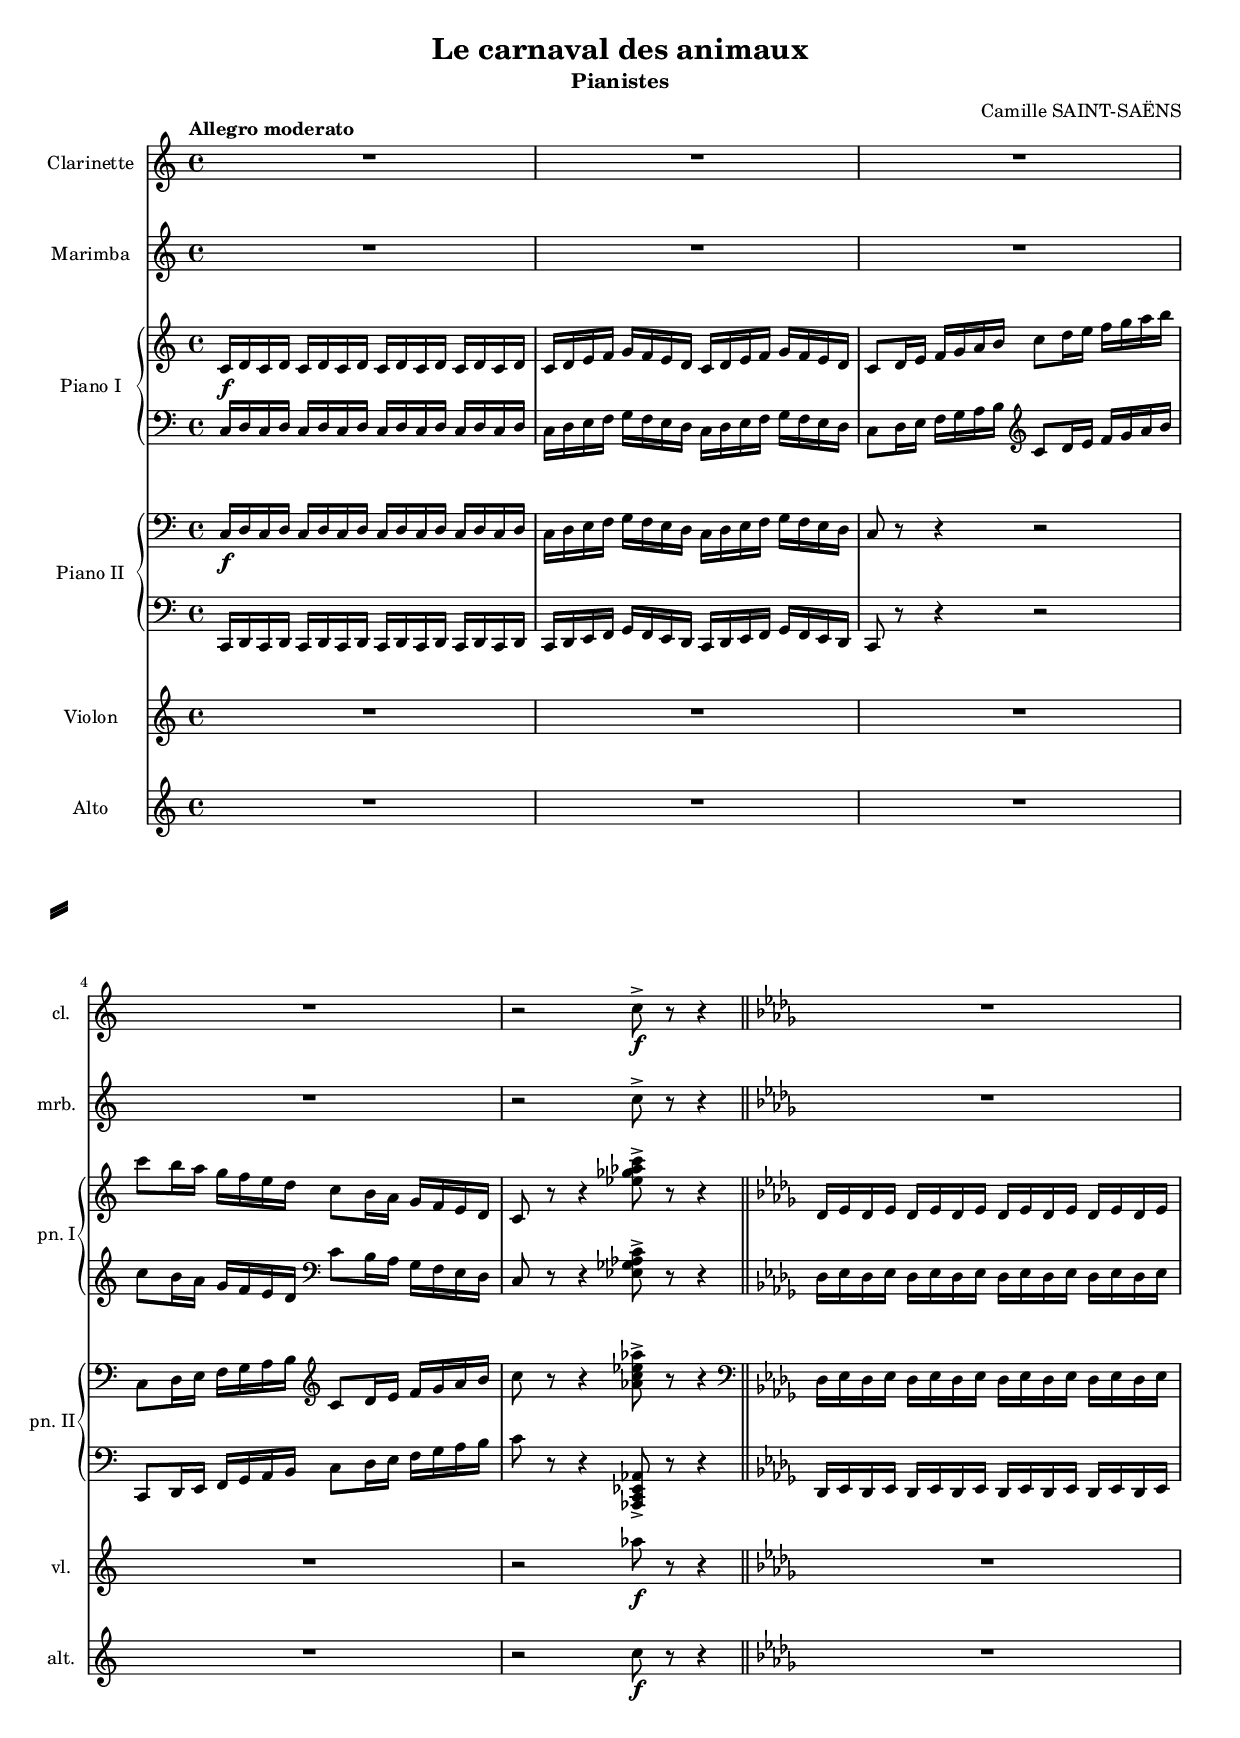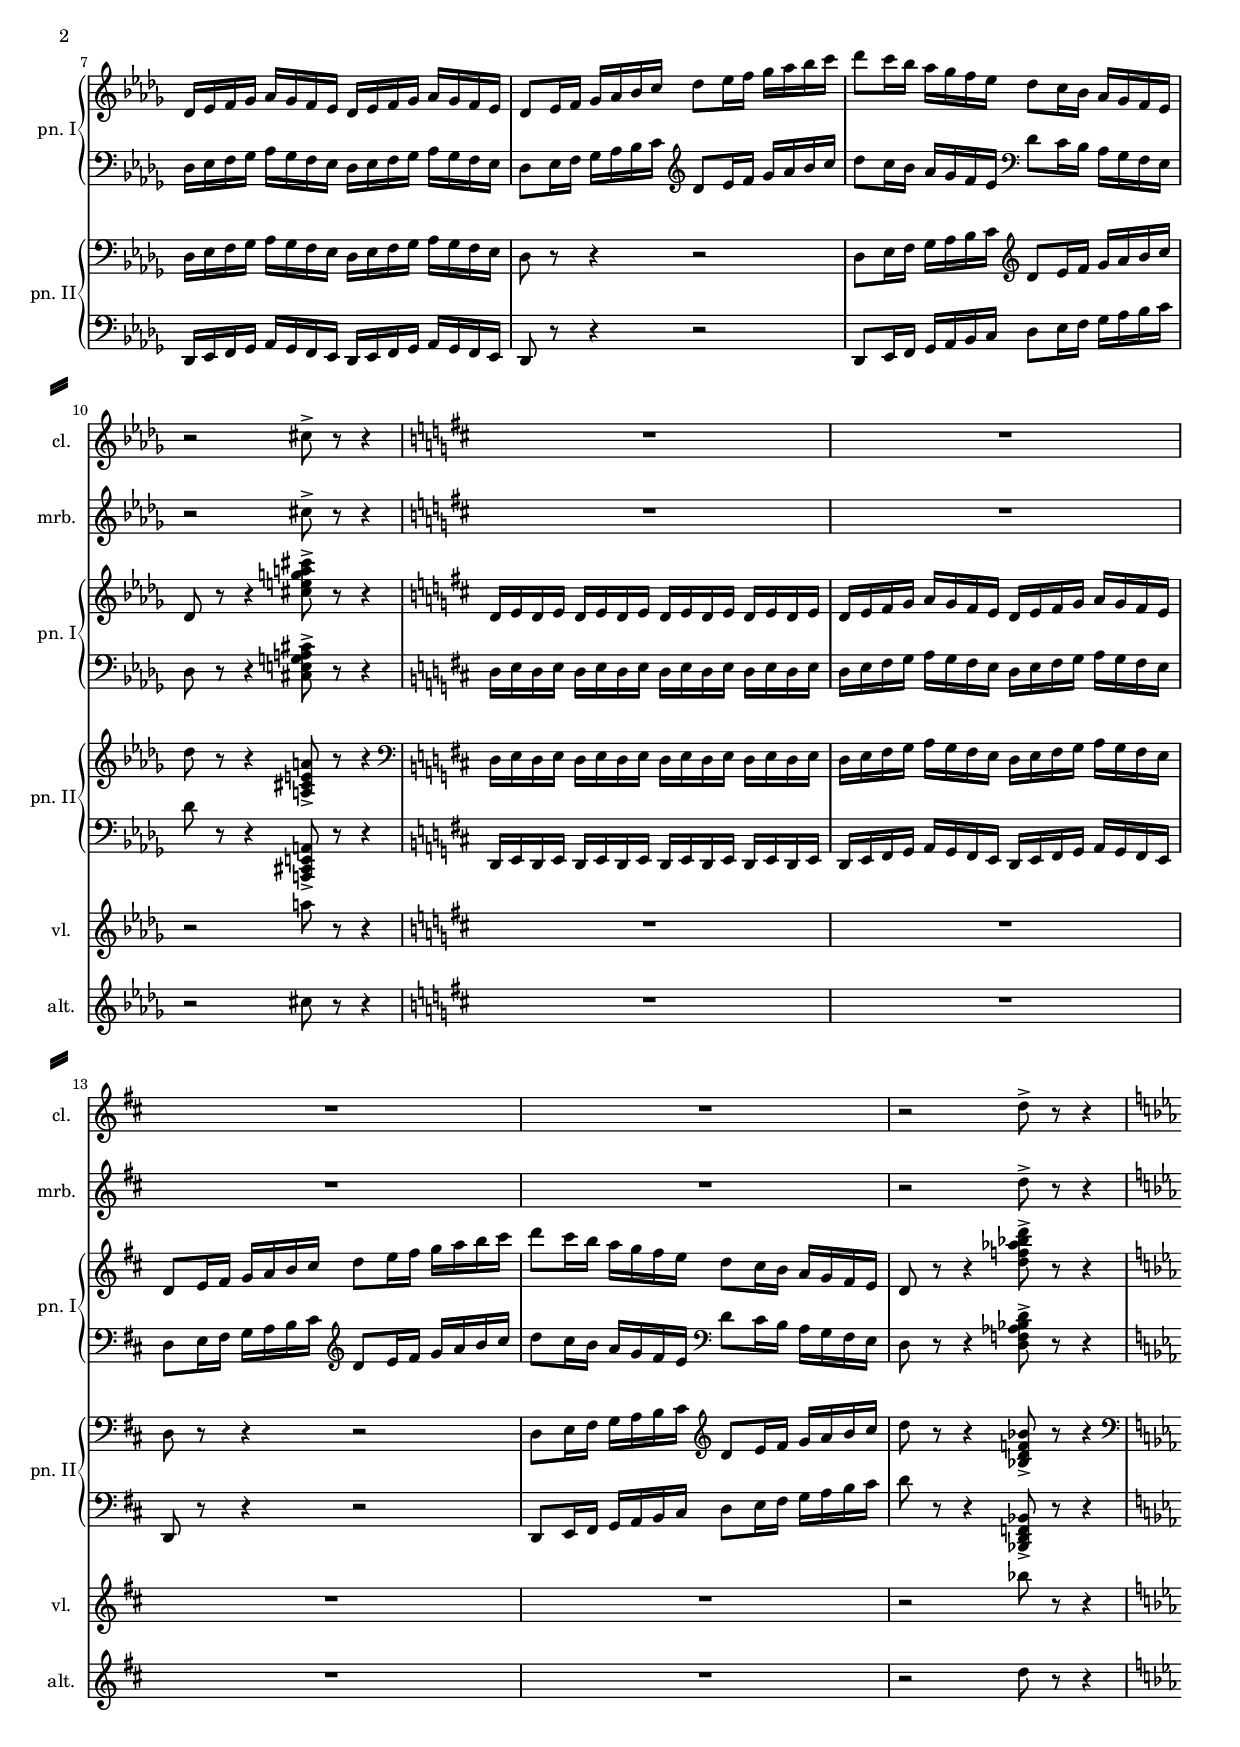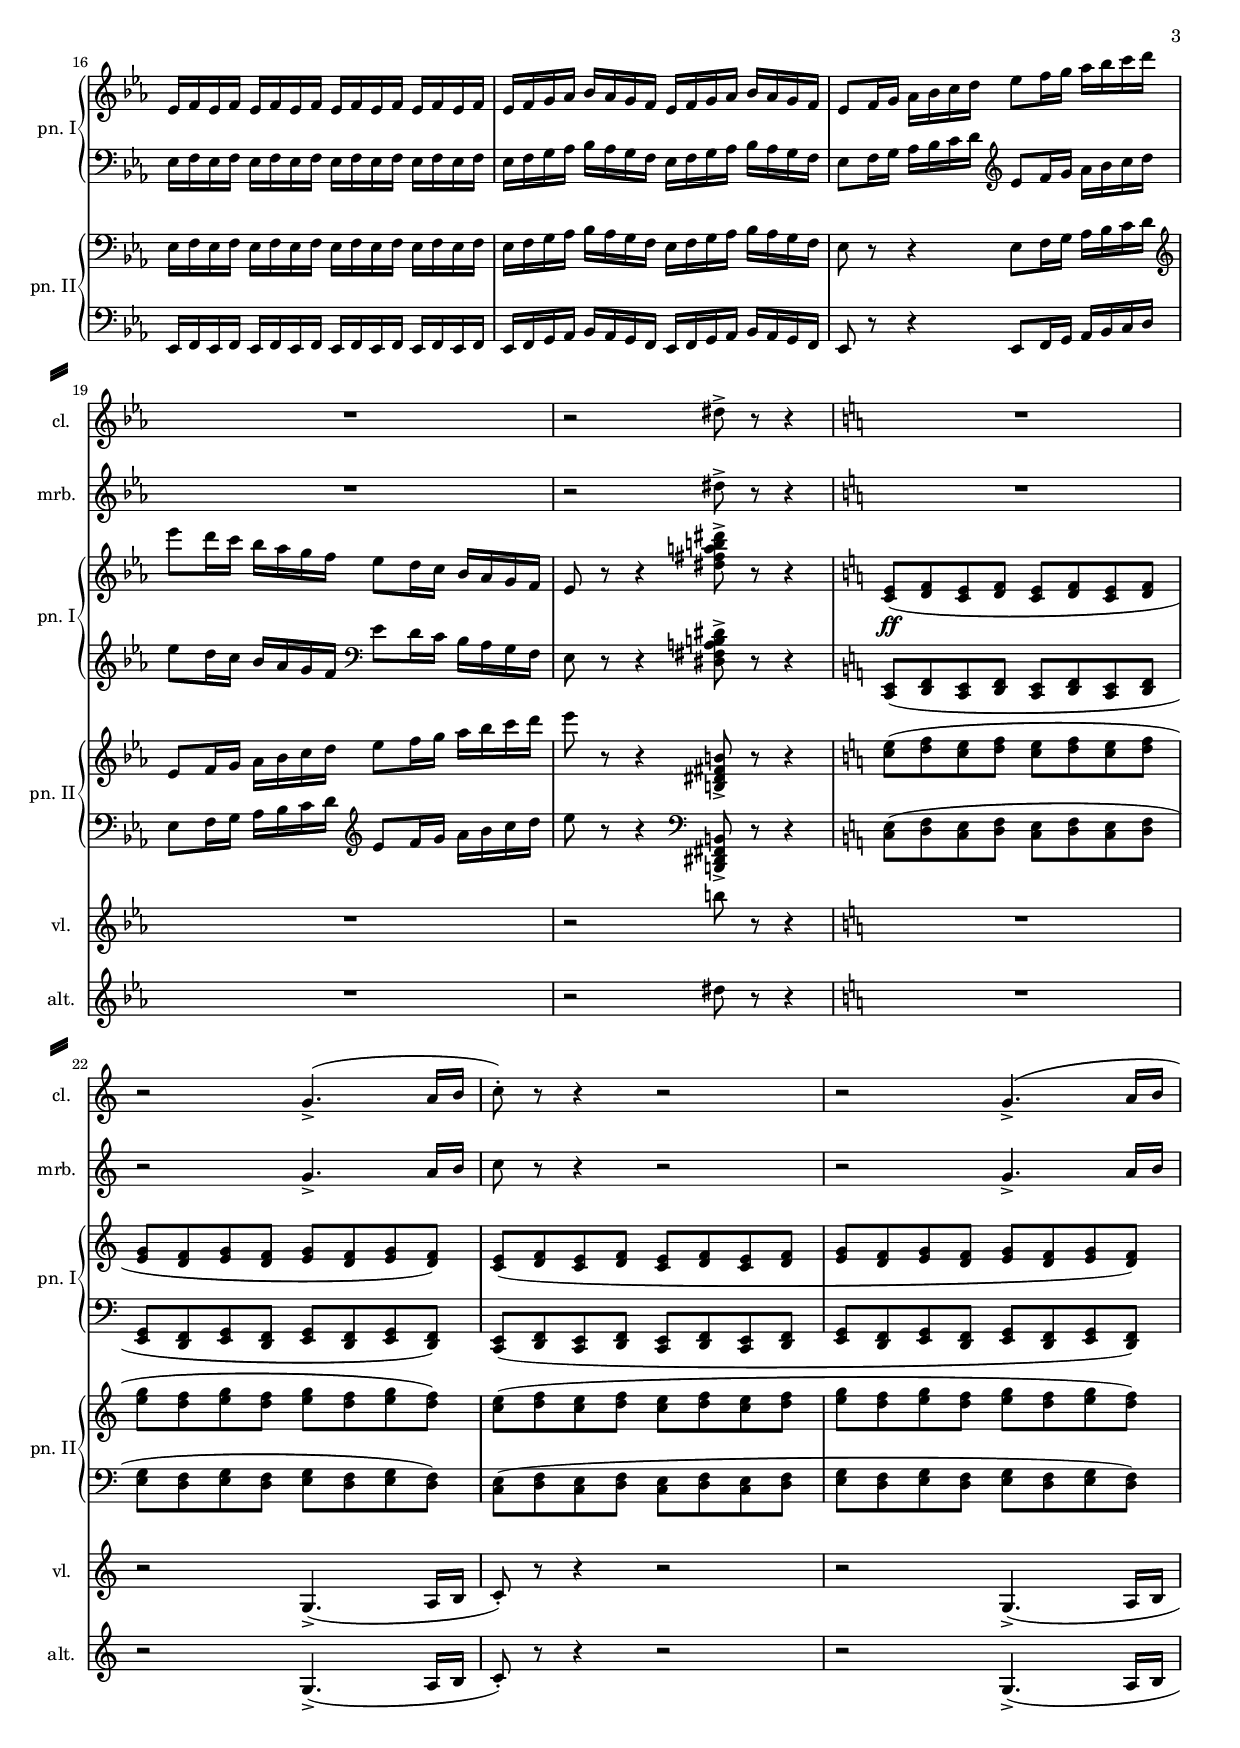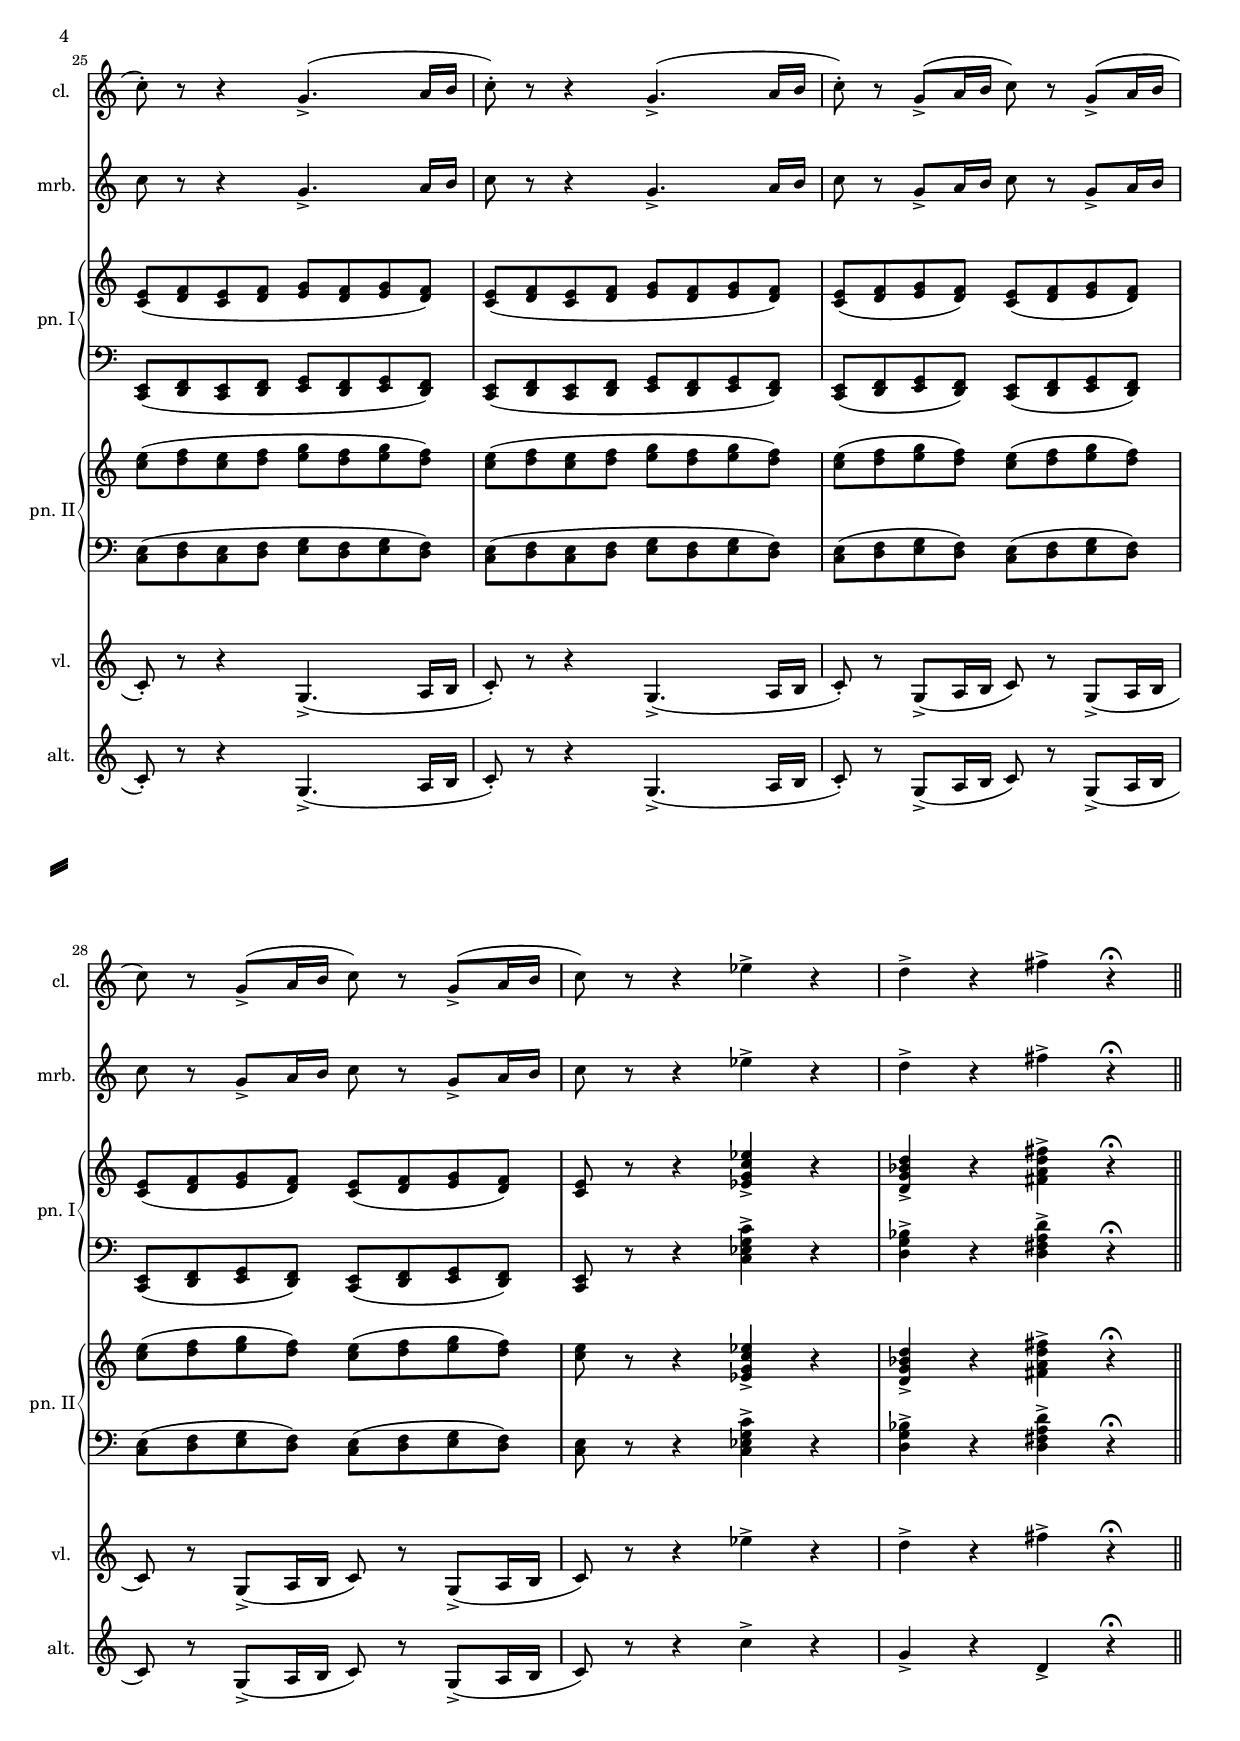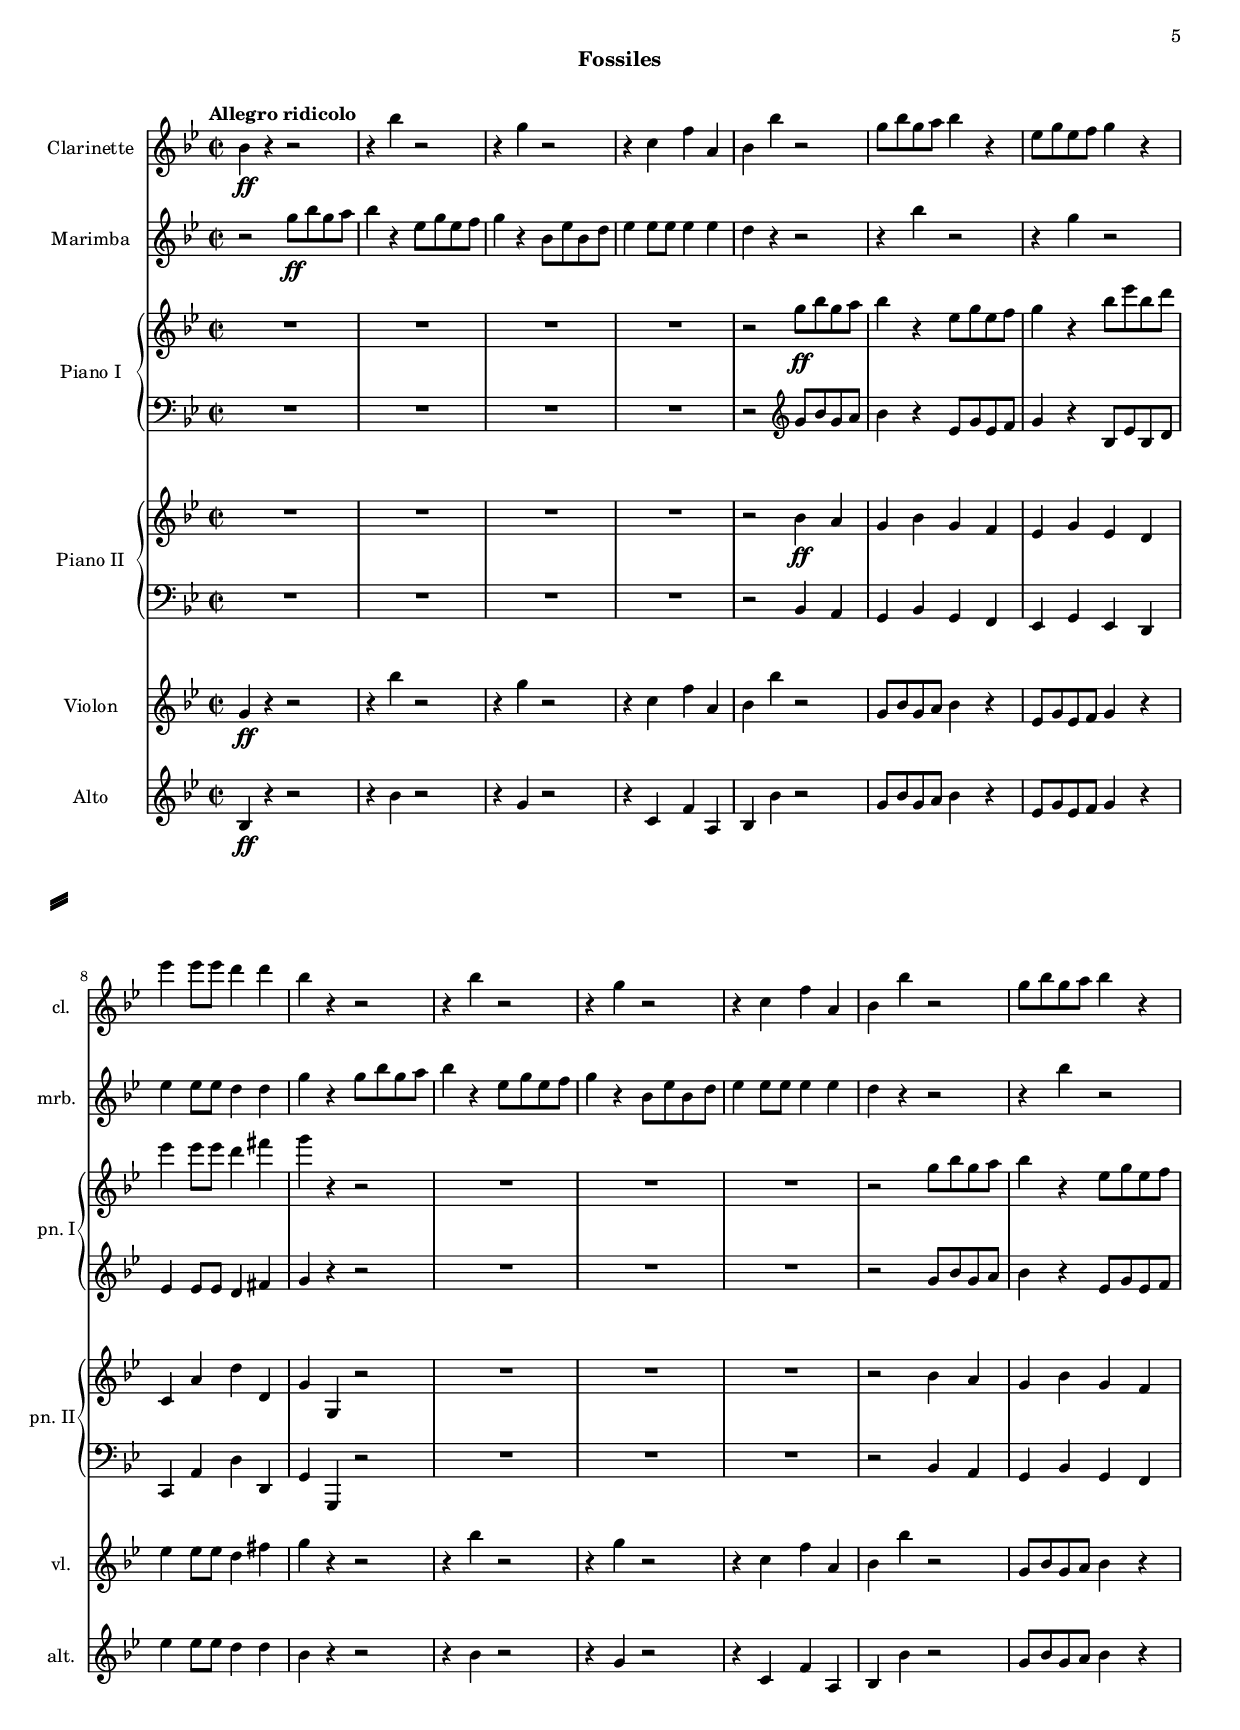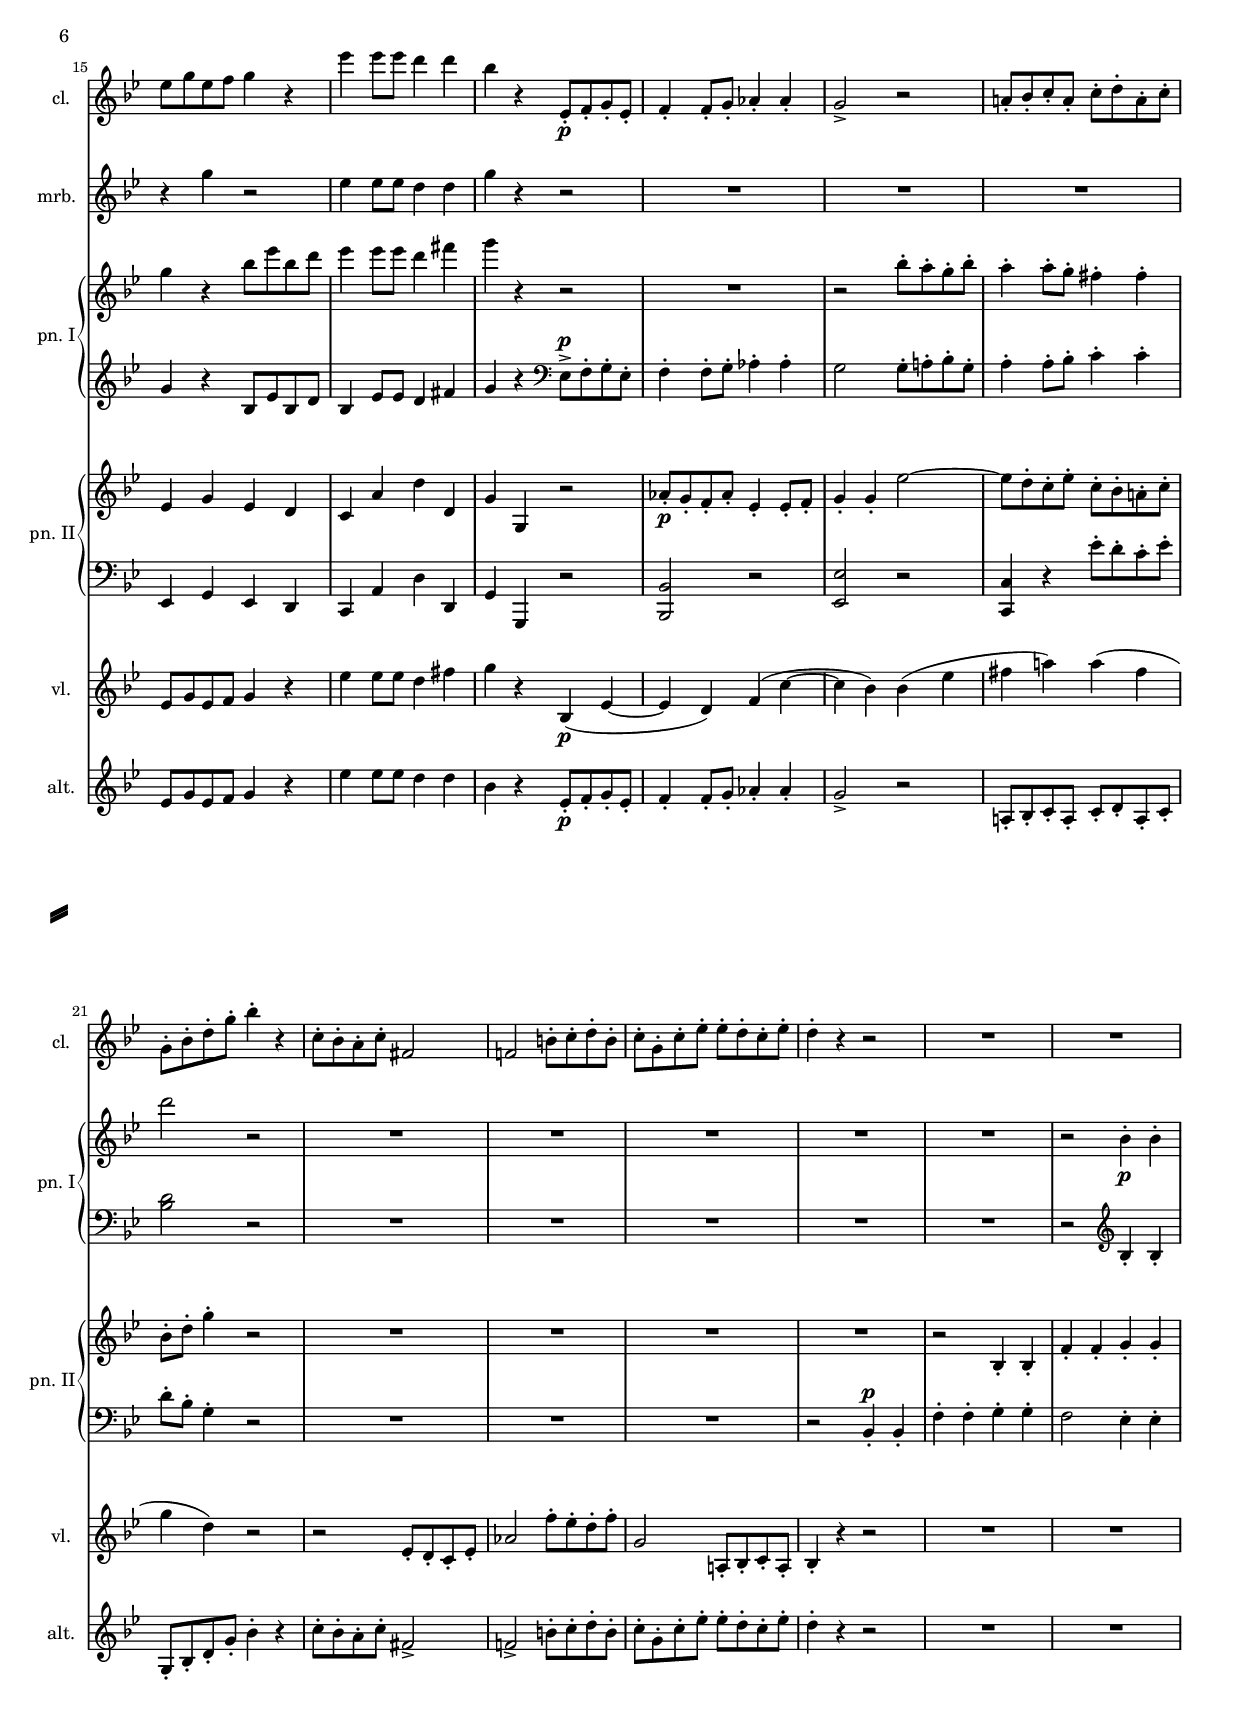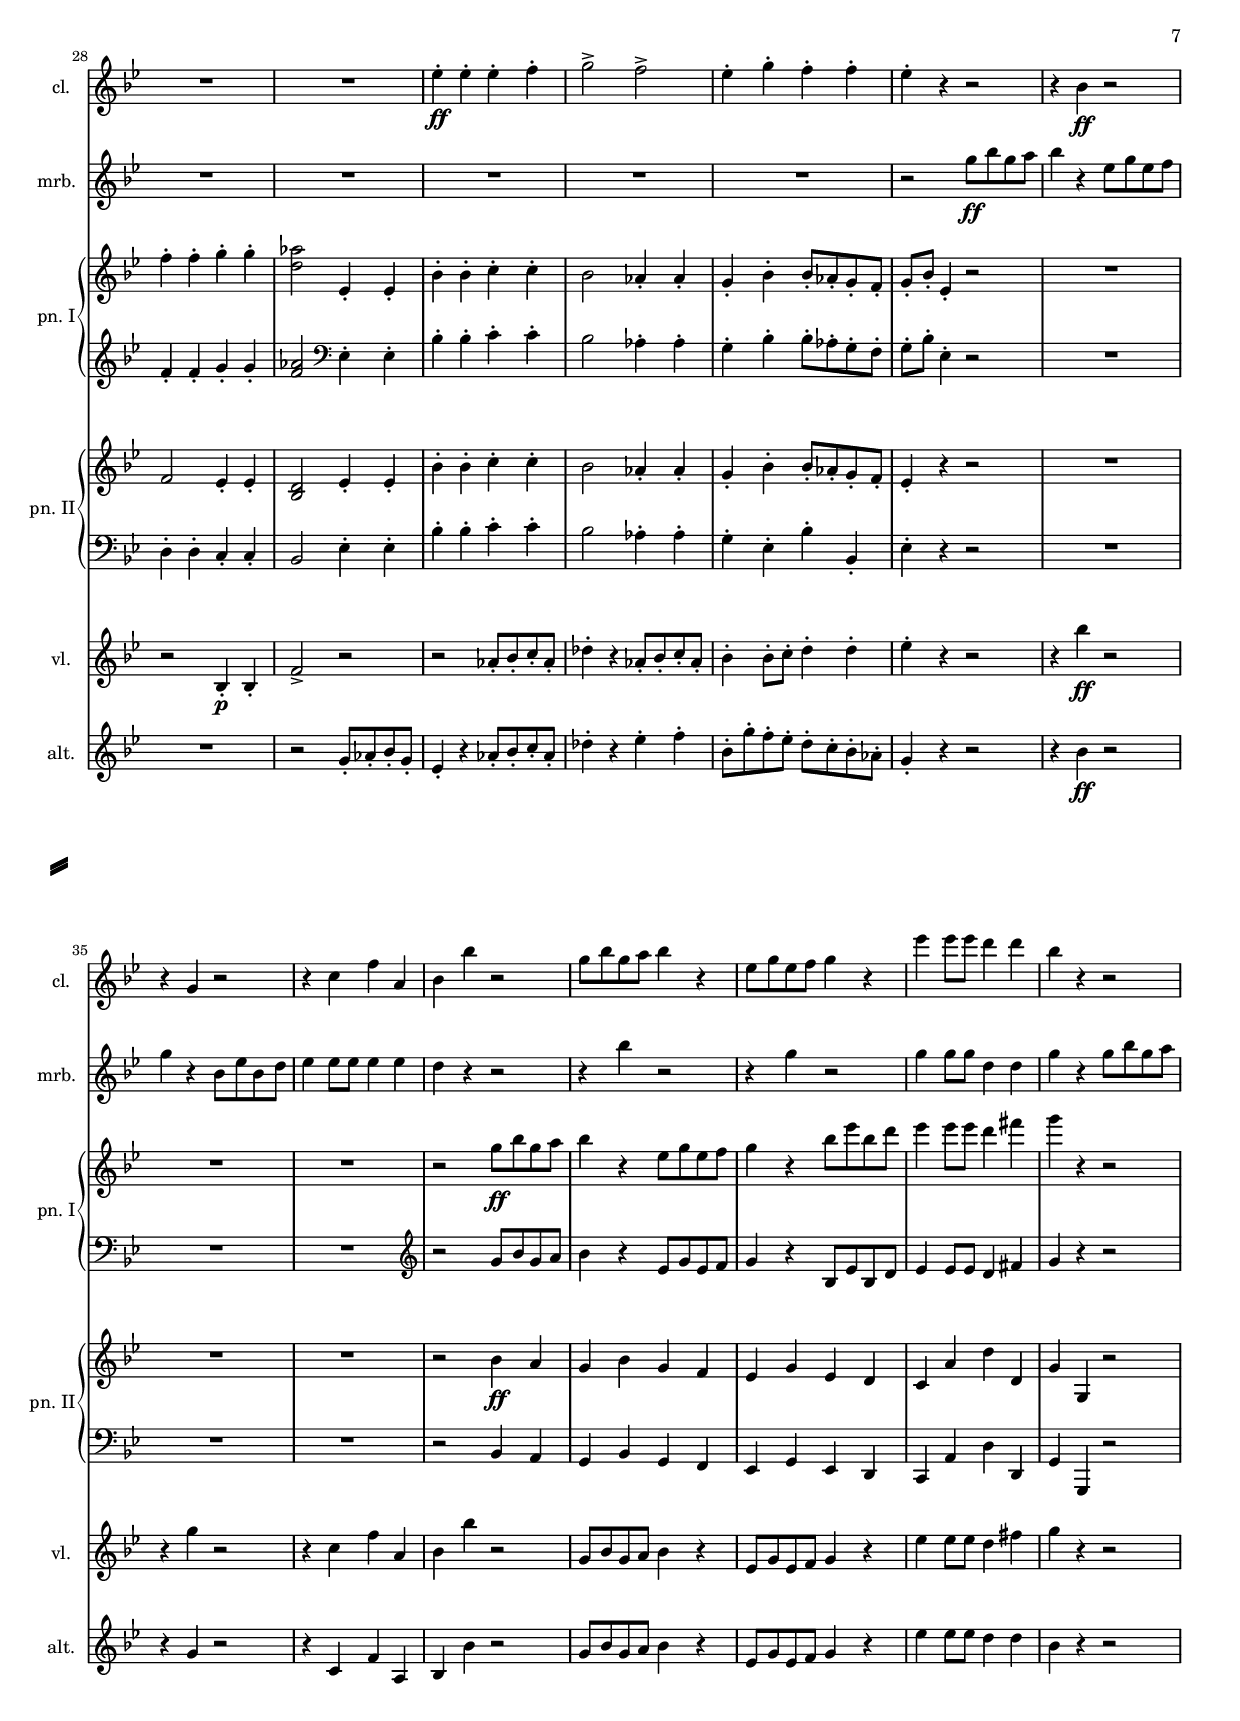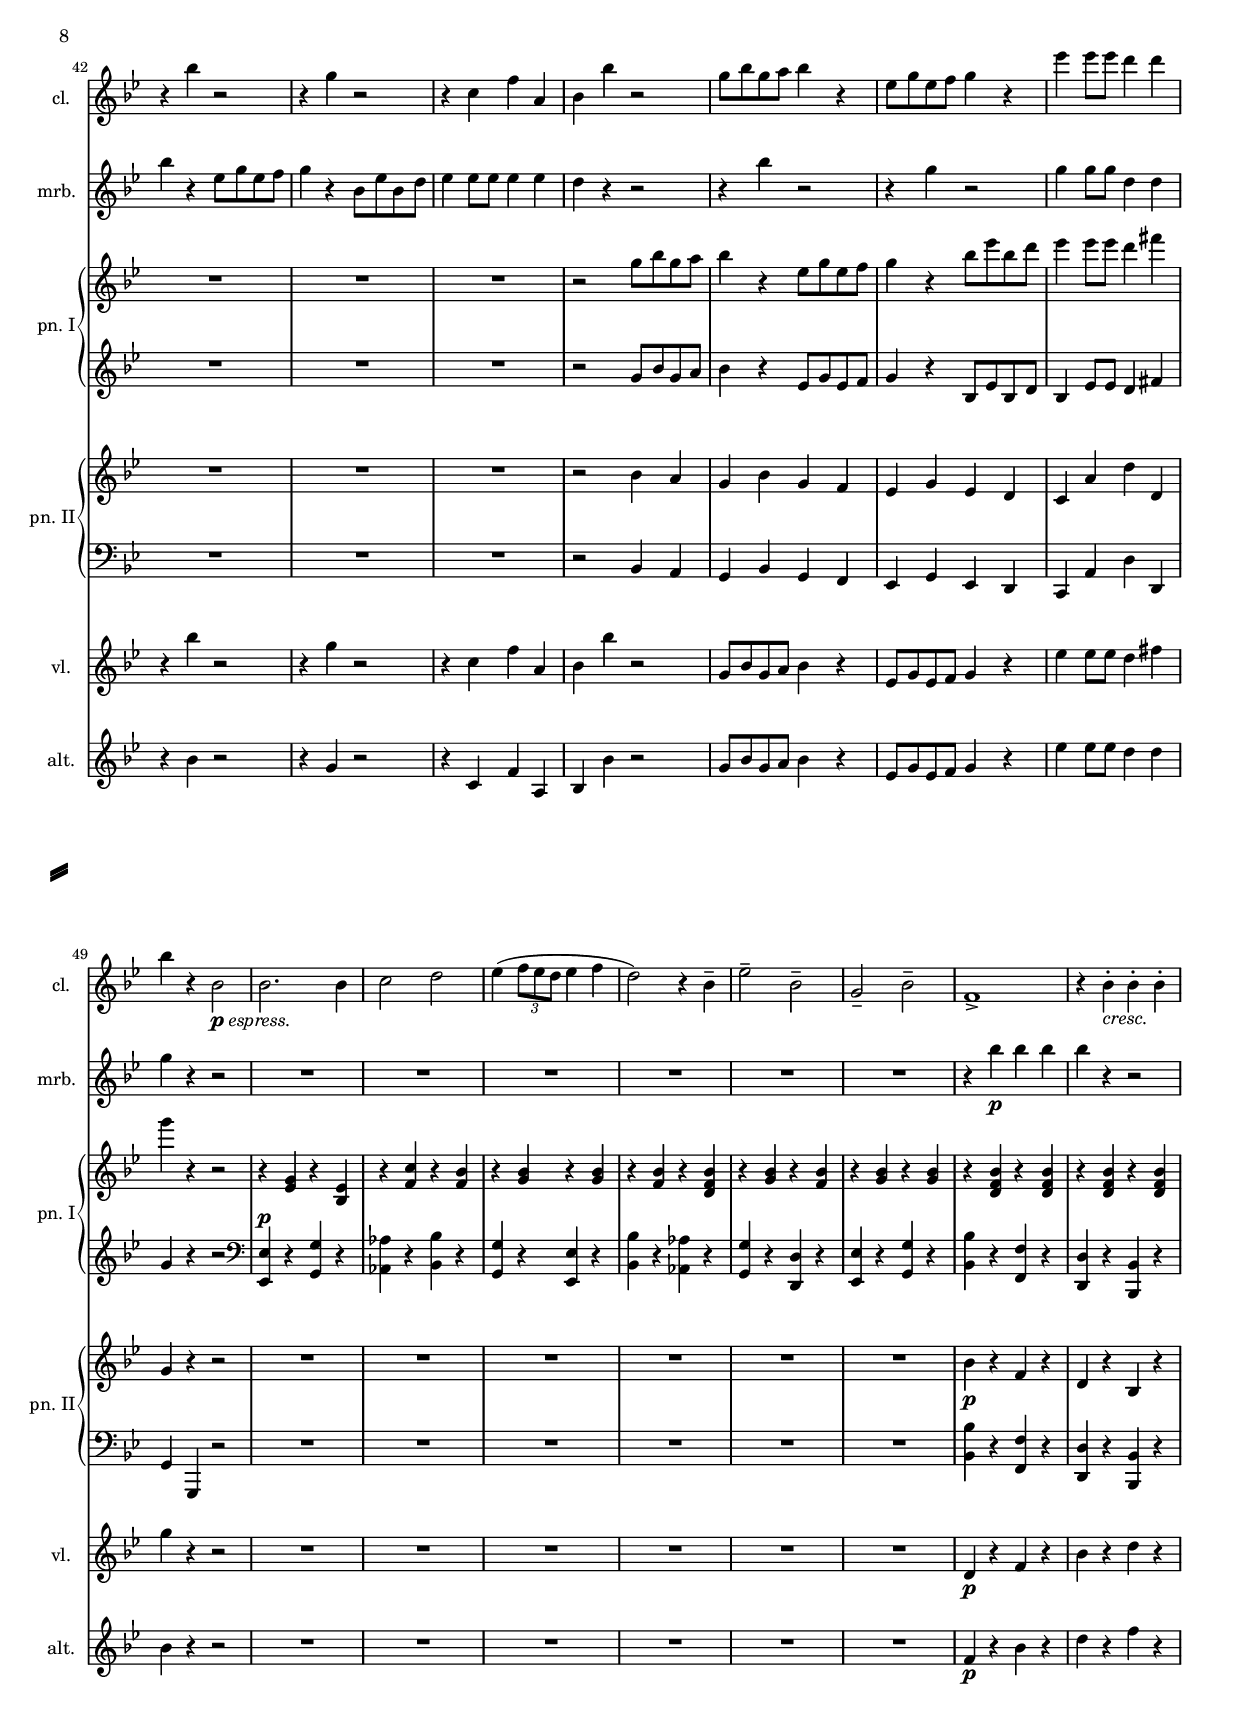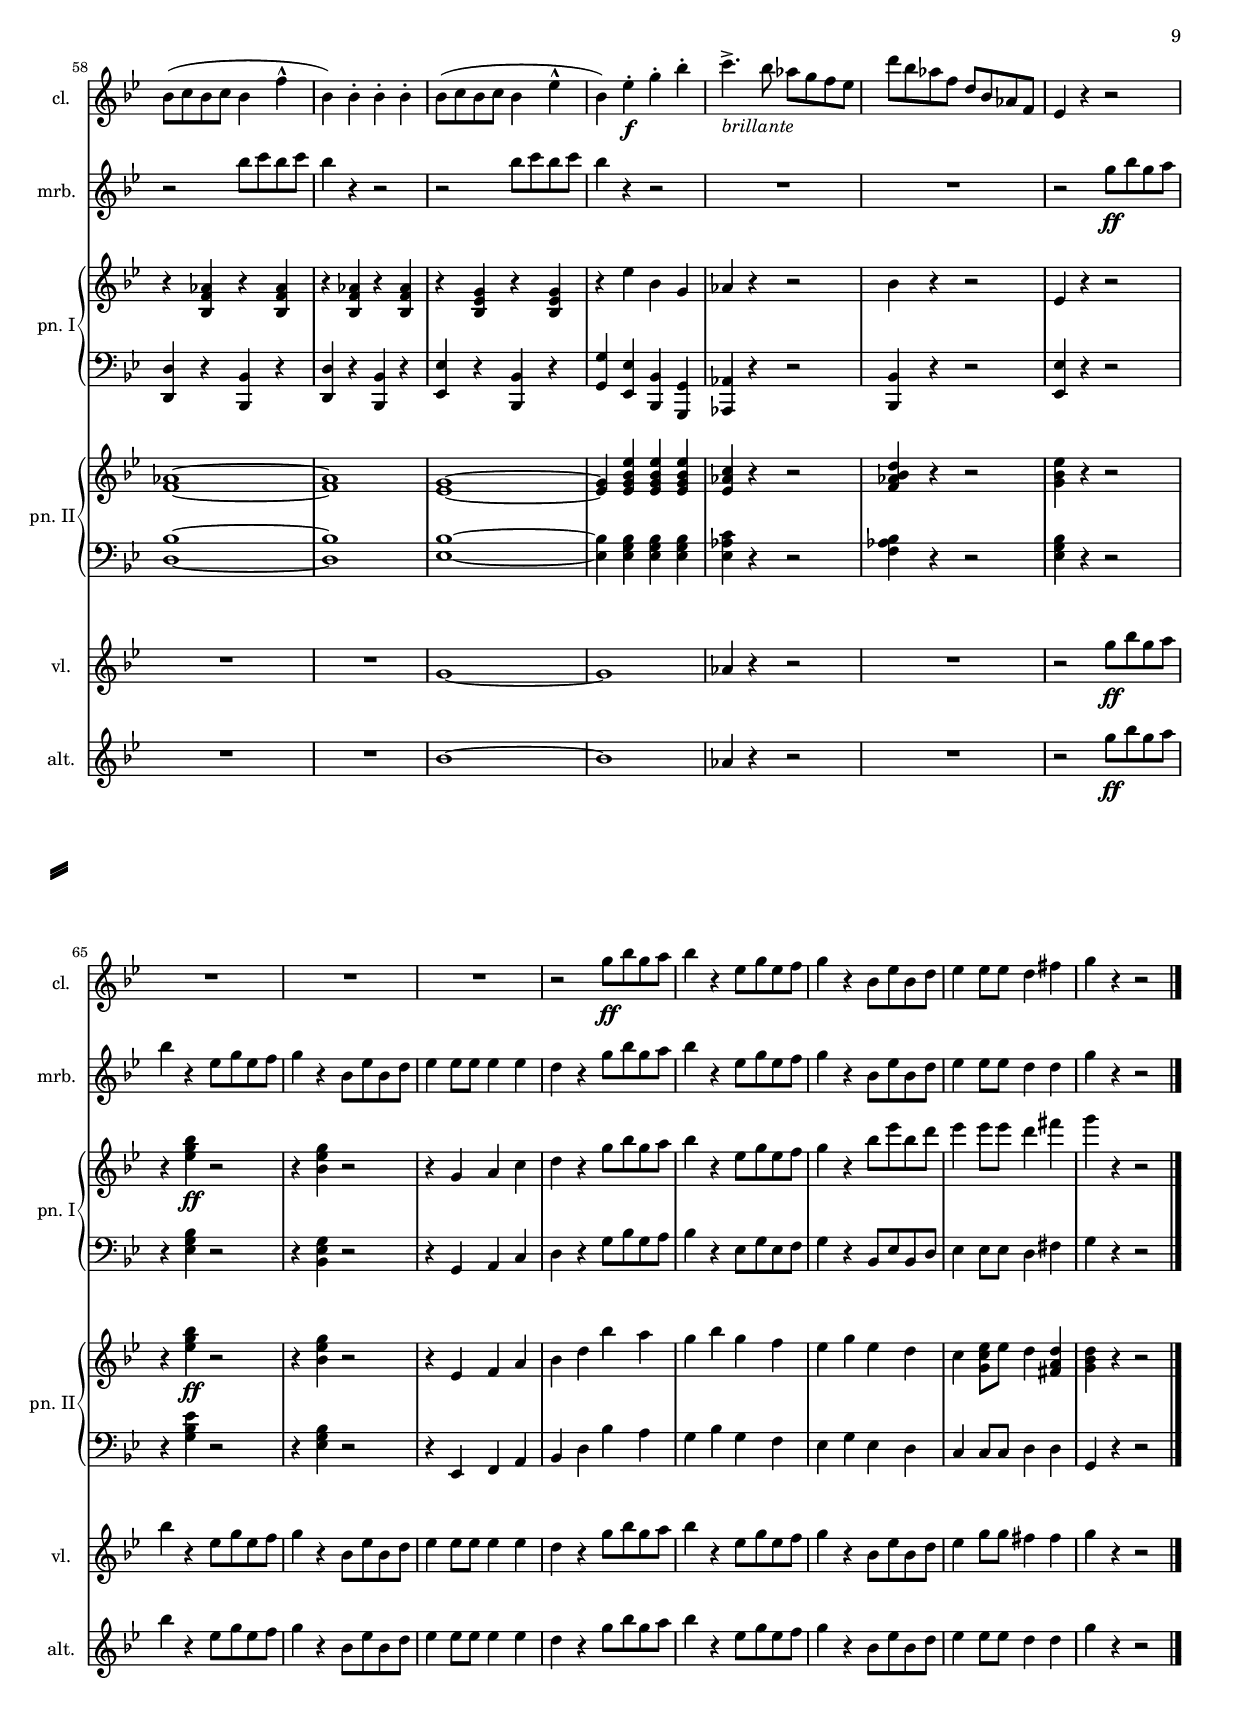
\version "2.13.8"

#(set-global-staff-size 16)
\paper {
#(set-paper-size "a4")	
ragged-last-bottom =##f
indent = 1.5\cm
short-indent = 0.5\cm
system-separator-markup = \slashSeparator
oddFooterMarkup = \markup {\fill-line {  } }
}
\layout{

  \context { 
  \RemoveEmptyStaffContext
  }
}
staffClarinettePia =  \relative g' {
	\include "part_settings.ly"
         \set Staff.instrumentName = "Clarinette"
          \set Staff.shortInstrumentName = "cl."
         \set Staff.midiInstrument = "clarinet"	
    \clef "treble" \key c \major \time 4/4 
        \tempo "Allegro moderato"  % 1
    R1*4
    r2 c8->\f r8 r4
    \key des \major
    R1*4
    r2 cis8-> r8 r4
    \key d \major
    R1*4
    r2 d8-> r8 r4
    \key es \major
    R1*4
    r2 dis8-> r8 r4
    \key c \major
    R1
    r2 g,4.->( a16 b
    c8-.) r r4 r2
    r2 g4.->( a16 b
    c8-.) r8 r4 g4.->( a16 b
    c8-.) r8 r4 g4.->( a16 b
    c8-.) r g->( a16 b c8) r g->( a16 b 
    c8) r g->( a16 b c8) r g->( a16 b   
    c8) r r4 es4-> r4
    d-> r fis-> r\fermata     
         \bar "||"
    }

staffClarinetteFos =  \relative g' {
	\include "part_settings.ly"
         \set Staff.instrumentName = "Clarinette"
          \set Staff.shortInstrumentName = "cl."
         \set Staff.midiInstrument = "clarinet"	
    \clef "treble" \key g \minor \time 2/2 
        \tempo "Allegro ridicolo"  % 1
        bes\ff r r2
    r4 bes'4 r2
    r4 g4 r2
    r4 c, f a, 
    bes bes' r2
    g8 bes g a bes4 r
    es,8 g es f g4 r
    es'4 es8 es d4 d
    bes4 r r2
    r4 bes4 r2
    r4 g4 r2
    r4 c, f a, 
    bes bes' r2
    g8 bes g a bes4 r
    es,8 g es f g4 r
    es'4 es8 es d4 d
    bes4 r es,,8-.\p f-. g-. es-.
    f4-. f8-. g-. aes4-. aes-.
    g2-> r2
    a!8-. bes-. c-. a-. c-. d-. a-. c-.
    g8-. bes-. d-. g-. bes4-. r
    c,8-. bes-. a-. c-. fis,2
    f!2 b8-. c-. d-. b-.
    c8-. g-. c-. es-. es-. d-. c-. es-. 
    d4-. r r2
    
    R1*4
    es4-.\ff es-. es-. f-.
    g2-> f2->
    es4-. g-. f-. f-.
    es-. r r2
    r4 bes4\ff r2
    r4 g4 r2
    r4 c f a, 
    bes bes' r2
    g8 bes g a bes4 r
    es,8 g es f g4 r
    es'4 es8 es d4 d
    bes4 r r2
    r4 bes4 r2
    r4 g4 r2
    r4 c, f a, 
    bes bes' r2
    g8 bes g a bes4 r
    es,8 g es f g4 r
    es'4 es8 es d4 d
    bes4  r  bes,2_\markup{\dynamic p {\italic espress.}}
    bes2. bes4
    c2 d
    es4( \times 2/3 {f8 es d} es4 f
    d2) r4 bes--
    es2-- bes--
    g-- bes--
    f1->
    r4 bes-._\markup{\italic cresc.} bes-. bes-.
    bes8( c bes c bes4 f'-^
    bes,) bes-. bes-. bes-.
    bes8( c bes c bes4 es-^
    bes) es-.\f g-. bes-.
    c4.->_\markup{\italic brillante} bes8 aes g f es
    d' bes aes f d bes aes f
    es4 r r2
    R1*3
    r2 g'8\ff bes g a
    bes4 r es,8 g es f
    g4 r bes,8 es bes d
    es4 es8 es d4 fis
    g r r2
    
    
    
       \bar "|."
    }

staffXylophonePia =  \relative g' {
	\include "part_settings.ly"
         \set Staff.instrumentName = "Marimba"
          \set Staff.shortInstrumentName = "mrb."
         \set Staff.midiInstrument = "xylophone"	
    \clef "treble" \key c \major \time 4/4 
        \tempo "Allegro moderato"  % 1
        R1*4
    r2 c8-> r8 r4
    \key des \major
    R1*4
    r2 cis8-> r8 r4
    \key d \major
    R1*4
    r2 d8-> r8 r4
    \key es \major
    R1*4
    r2 dis8-> r8 r4
    \key c \major
    R1
    r2 g,4.-> a16 b
    c8 r r4 r2
    r2 g4.-> a16 b
    c8 r8 r4 g4.-> a16 b
    c8 r8 r4 g4.-> a16 b
    c8 r g-> a16 b c8 r g-> a16 b 
    c8 r g-> a16 b c8 r g-> a16 b   
    c8 r r4 es4-> r4
    d-> r fis-> r\fermata
    
         \bar "||"
    }

staffXylophoneFos =  \relative g' {
	\include "part_settings.ly"
         \set Staff.instrumentName = "Marimba"
          \set Staff.shortInstrumentName = "mrb."
         \set Staff.midiInstrument = "xylophone"	
    \clef "treble" \key g \minor \time 2/2 
        \tempo "Allegro ridicolo"  % 1
    r2 g'8\ff bes g a
    bes4 r es,8 g es f
    g4 r bes,8 es bes d
    es4 es8 es es4 es
    d4 r r2
    r4 bes' r2
    r4 g r2
    es4 es8 es d4 d
    g r g8 bes g a
    bes4 r es,8 g es f
    g4 r bes,8 es bes d
    es4 es8 es es4 es
    d4 r r2
    r4 bes' r2
    r4 g r2
    es4 es8 es d4 d
    g4 r r2
    R1*15
    r2 g8\ff bes g a
    bes4 r es,8 g es f
    g4 r bes,8 es bes d
    es4 es8 es es4 es
    d4 r r2
    r4 bes' r2
    r4 g r2
    g4 g8 g d4 d
    g r g8 bes g a
    bes4 r es,8 g es f
    g4 r bes,8 es bes d
    es4 es8 es es4 es
    d4 r r2
    r4 bes' r2
    r4 g r2
    g4 g8 g d4 d
    g4 r r2
    R1*6
    r4 bes\p bes bes
    bes r r2
    r2 bes8 c bes c
    bes4 r r2
    r2 bes8 c bes c
    bes4 r r2
    R1*2
    r2 g8\ff bes g a
    bes4 r es,8 g es f
    g4 r bes,8 es bes d
    es4 es8 es es4 es
    d4 r g8 bes g a
    bes4 r es,8 g es f
    g4 r bes,8 es bes d
    es4 es8 es d4 d 
    g r r2
    
   
    
    
       \bar "|."
    }

\version "2.13.31"
staffPianoImdPia =  \relative c' {
	\include "part_settings.ly"
	\clef "treble" \key c \major \time 4/4 \tempo "Allegro moderato"
	c16\f d c d c d c d  c d c d c d c d
	c d e f g f e d c d e f g f e d 
	c8 d16 e f g a b c8 d16 e f g a b 
	c8 b16 a g f e d c8 b16 a g f e d 
	c8 r r4 <es' ges aes c>8-> r r4 \bar"||"
	\key des \major
	des,16 es des es des es des es des es des es des es des es
	des es f ges aes ges f es des es f ges aes ges f es
	des8 es16 f ges aes bes c des8 es16 f ges aes bes c
	des8 c16 bes aes ges f es des8 c16 bes aes ges f es 
	des8 r r4 <cis' e g a cis>8-> r r4
	\key d \major
	d,16 e d e d e d e d e d e d e d e
	d e fis g a g fis e d e fis g a g fis e 
	d8 e16 fis g a b cis d8 e16 fis g a b cis 
	d8 cis16 b a g fis e d8 cis16 b a g fis e 
	d8 r r4 <d' f aes bes d>8-> r r4
	\key es \major
	es,16 f es f es f es f  es f es f es f es f
	es f g aes bes aes g f es f g aes bes aes g f 
	es8 f16 g aes bes c d es8 f16 g aes bes c d 
	es8 d16 c bes aes g f es8 d16 c bes aes g f 
	es8 r r4 <dis' fis a b dis>8-> r r4
	\key c \major
	<c, e>8\ff( <d f> <c e>8 <d f> <c e>8 <d f> <c e>8 <d f>
	<e g>8 <d f> <e g>8 <d f> <e g>8 <d f> <e g>8 <d f>)
	<c e>8( <d f> <c e>8 <d f> <c e>8 <d f> <c e>8 <d f>
	<e g>8 <d f> <e g>8 <d f> <e g>8 <d f> <e g>8 <d f>)
	<c e>8( <d f> <c e>8 <d f> <e g>8 <d f> <e g>8 <d f>) 
	<c e>8( <d f> <c e>8 <d f> <e g>8 <d f> <e g>8 <d f>) 
	<c e>8( <d f> <e g>8 <d f>) <c e>8( <d f> <e g>8 <d f>) 
	<c e>8( <d f> <e g>8 <d f>) <c e>8( <d f> <e g>8 <d f>) 
	<c e> r r4 <es g c es>4-> r4
	<d g bes d>4-> r4 <fis a d fis>4-> r4\fermata
	\bar "||"
    }

    staffPianoImdFoss =  \relative c' {
	\include "part_settings.ly"
	\clef "treble" \key g \minor \time 2/2 \tempo "Allegro ridicolo"
	R1*4
	r2 g''8\ff bes g a
	bes4 r es,8 g es f
	g4 r bes8 es bes d
%	bes4 es8 es es4 es
%	d4 r g,8 bes g a
%	bes4 r es,8 g es f
%	g4 r bes8 es bes d  
	es4 es8 es d4 fis
	g4 r r2
	R1*3
	r2 g,8 bes g a
	bes4 r es,8 g es f
	g4 r bes8 es bes d
	es4 es8 es d4 fis
	g4 r r2
	R1
	r2 bes,8-. a-. g-. bes-.
	a4-. a8-. g-. fis4-. fis-.
	d'2 r2
	R1*5
	r2 bes,4-.\p bes-.
	f'4-. f-. g-. g-.
	<d aes'>2 es,4-. es-.
	bes'4-. bes-. c-. c-. 
	bes2 aes4-. aes-.
	g-. bes-. bes8-. aes-. g-. f-. 
	g-. bes-. es,4-. r2
	
	R1*3
	r2 g'8\ff bes g a
	bes4 r es,8 g es f
	g4 r bes8 es bes d
%	bes4 es8 es es4 es
%	d4 r g,8 bes g a
%	bes4 r es,8 g es f
%	g4 r bes8 es bes d  
	es4 es8 es d4 fis
	g4 r r2
	R1*3
	r2 g,8 bes g a
	bes4 r es,8 g es f
	g4 r bes8 es bes d
	es4 es8 es d4 fis
	g4 r r2
	
	r4 <es,, g> r <bes es>
	r <f' c'> r <f bes>
	r <g bes> r <g bes>
	r <f bes> r <d f bes>
	r <g bes> r <f bes>
	r <g bes> r <g bes>
	r <d f bes> r <d f bes>
	r <d f bes> r <d f bes>
	r <bes f' aes> r <bes f' aes> 
	r <bes f' aes> r <bes f' aes> 
	r <bes es g> r <bes es g>
	r es' bes g 
	aes r r2
	bes4 r r2
	es,4 r r2
	r4 <es' g bes>4\ff r2
	r4 <bes es g>4 r2
	r4 g a c
	d r g8 bes g a
	bes4 r es,8 g es f
	g4 r bes8 es bes d
	es4 es8 es d4 fis
	g4 r r2
	
	
	\bar "|."
    }

\version "2.13.31"
staffPianoImgPia =  \relative c {
	\include "part_settings.ly"
	\clef "bass" \key c \major \time 4/4 \tempo "Allegro moderato"
	c16 d c d c d c d  c d c d c d c d
	c d e f g f e d c d e f g f e d 
	c8 d16 e f g a b \clef "treble"c8 d16 e f g a b 
	c8 b16 a g f e d \clef "bass"c8 b16 a g f e d 
	c8 r r4 <es ges aes c>8-> r r4 \bar"||"
	\key des \major
	des16 es des es des es des es des es des es des es des es
	des es f ges aes ges f es des es f ges aes ges f es
	des8 es16 f ges aes bes c \clef "treble"\clef "treble"des8 es16 f ges aes bes c
	des8 c16 bes aes ges f es \clef "bass" des8 c16 bes aes ges f es 
	des8 r r4 <cis e g a cis>8-> r r4
	\key d \major
	d16 e d e d e d e d e d e d e d e
	d e fis g a g fis e d e fis g a g fis e 
	d8 e16 fis g a b cis \clef "treble" d8 e16 fis g a b cis 
	d8 cis16 b a g fis e \clef "bass" d8 cis16 b a g fis e 
	d8 r r4 <d f aes bes d>8-> r r4
	\key es \major
	\key es \major
	es16 f es f es f es f  es f es f es f es f
	es f g aes bes aes g f es f g aes bes aes g f 
	es8 f16 g aes bes c d  \clef "treble" es8 f16 g aes bes c d 
	es8 d16 c bes aes g f  \clef "bass" es8 d16 c bes aes g f 
	es8 r r4 <dis fis a b dis>8-> r r4
	\key c \major
	<c, e>8( <d f> <c e>8 <d f> <c e>8 <d f> <c e>8 <d f>
	<e g>8 <d f> <e g>8 <d f> <e g>8 <d f> <e g>8 <d f>)
	<c e>8( <d f> <c e>8 <d f> <c e>8 <d f> <c e>8 <d f>
	<e g>8 <d f> <e g>8 <d f> <e g>8 <d f> <e g>8 <d f>)
	<c e>8( <d f> <c e>8 <d f> <e g>8 <d f> <e g>8 <d f>) 
	<c e>8( <d f> <c e>8 <d f> <e g>8 <d f> <e g>8 <d f>) 
	<c e>8( <d f> <e g>8 <d f>) <c e>8( <d f> <e g>8 <d f>) 
	<c e>8( <d f> <e g>8 <d f>) <c e>8( <d f> <e g>8 <d f>) 
	<c e> r r4 <c' es g c>4-> r4
	<d g bes>4-> r4 <d fis a d>4-> r4\fermata
	
	\bar "||"
    }

        staffPianoImgFoss =  \relative c' {
	\include "part_settings.ly"
	\clef "bass" \key g \minor \time 2/2 \tempo "Allegro ridicolo"
	R1*4
	r2 \clef "treble" g'8 bes g a
	bes4 r es,8 g es f
	g4 r bes,8 es bes d
%	bes4 es8 es es4 es
%	d4 r  g8 bes g a
%	bes4 r es,8 g es f
%	g4 r bes,8 es bes d 
	es4 es8 es d4 fis
	g4 r r2
	R1*3
	r2 g8 bes g a
	bes4 r es,8 g es f
	g4 r bes,8 es bes d
	bes4 es8 es d4 fis
	g4 r \clef "bass" es,8^\p-> f-. g-. es-.
	f4-. f8-. g-. aes4-. aes-.
	g2 g8-. a!-. bes-. g-.
	a4-. a8-. bes-. c4-. c-.
	<bes d>2 r
	R1*5
	r2 \clef treble bes4-. bes-. 
	f'-. f-. g-. g-. 
	<f aes>2 \clef bass es,4-. es-.
	bes'-. bes-. c-. c-. 
	bes2 aes4-. aes-.
	g-. bes-. bes8-. aes-. g-. f-. 
	g-. bes-. es,4-. r2
	
	R1*3
	\clef "treble"
	r2 g'8 bes g a
	bes4 r es,8 g es f
	g4 r bes,8 es bes d
%	bes4 es8 es es4 es
%	d4 r  g8 bes g a
%	bes4 r es,8 g es f
%	g4 r bes,8 es bes d 
	es4 es8 es d4 fis
	g4 r r2
	R1*3
	r2 g8 bes g a
	bes4 r es,8 g es f
	g4 r bes,8 es bes d
	bes4 es8 es d4 fis
	g4 r r2
	
	\clef bass <es,, es'>4^\p r <g g'> r
	<aes aes'> r <bes bes'> r
	<g g'> r <es es'> r
	<bes' bes'> r <aes aes'> r
	<g g'> r <d d'> r
	<es es'> r <g g'> r
	<bes bes'> r <f f'> r
	<d d'> r <bes bes'> r
	<d d'> r <bes bes'> r
	<d d'> r <bes bes'> r
	<es es'> r <bes bes'> r
	<g' g'> <es es'> <bes bes'> <g g'>
	<aes aes'> r r2
	<bes bes'>4 r r2
	<es es'>4 r r2
	r4 <es' g bes>4 r2
	r4 <bes es g>4 r2
	r4 g a c
	d r g8 bes g a
	bes4 r es,8 g es f
	g4 r bes,8 es bes d
	es4 es8 es d4 fis
	g4 r r2
	
	
	
	
	\bar "|."
	
    }

    
staffPianoIImdPia =  \relative c' {
	\include "part_settings.ly"
	\clef "bass" \key c \major \time 4/4 \tempo "Allegro moderato"
	c,16\f d c d c d c d  c d c d c d c d
	c d e f g f e d c d e f g f e d 
	c8 r r4 r2
	c8 d16 e f g a b \clef "treble" c8 d16 e f g a b 
	c8 r r4 < aes c es aes>8-> r r4 \bar"||"
	\key des \major \clef "bass"
	des,,16 es des es des es des es des es des es des es des es
	des es f ges aes ges f es des es f ges aes ges f es
	des8 r r4 r2
	des8 es16 f ges aes bes c \clef "treble" des8 es16 f ges aes bes c
	des8 r r4 <a, cis e  a>8-> r r4
	\key d \major \clef "bass"
	d,16 e d e d e d e d e d e d e d e
	d e fis g a g fis e d e fis g a g fis e 
	d8 r r4 r2
	d8 e16 fis g a b cis \clef "treble" d8 e16 fis g a b cis 
	d8 r r4 <bes, d f bes>8-> r r4
	\key es \major \clef "bass"
	es,16 f es f es f es f  es f es f es f es f
	es f g aes bes aes g f es f g aes bes aes g f 
	es8 r r4 es8 f16 g aes bes c d \clef "treble" 
	es8 f16 g aes bes c d  es8 f16 g aes bes c d 
	es8 r r4 <b,, dis fis  b>8-> r r4
	\key c \major
	<c' e>8( <d f> <c e>8 <d f> <c e>8 <d f> <c e>8 <d f>
	<e g>8 <d f> <e g>8 <d f> <e g>8 <d f> <e g>8 <d f>)
	<c e>8( <d f> <c e>8 <d f> <c e>8 <d f> <c e>8 <d f>
	<e g>8 <d f> <e g>8 <d f> <e g>8 <d f> <e g>8 <d f>)
	<c e>8( <d f> <c e>8 <d f> <e g>8 <d f> <e g>8 <d f>) 
	<c e>8( <d f> <c e>8 <d f> <e g>8 <d f> <e g>8 <d f>) 
	<c e>8( <d f> <e g>8 <d f>) <c e>8( <d f> <e g>8 <d f>) 
	<c e>8( <d f> <e g>8 <d f>) <c e>8( <d f> <e g>8 <d f>) 
	<c e> r r4 <es, g c es>4-> r4
	<d g bes d>4-> r4 <fis a d fis>4-> r4\fermata
	\bar "||"
    }

    staffPianoIImdFoss =  \relative c' {
	\include "part_settings.ly"
	\clef "treble" \key g \minor \time 2/2 \tempo "Allegro ridicolo"
	R1*4
	r2 bes'4\ff a
	g bes g f 
	es g es d 
	c a' d d,
	g g, r2
	R1*3
	r2 bes'4 a
	g bes g f 
	es g es d 
	c a' d d,
	g g, r2
	aes'8-.\p g-. f-. aes-. es4-. es8-. f-.
	g4-. g-. es'2~ 
	es8 d-. c-. es-. c-. bes-. a!-. c-.
	bes8-. d-. g4-. r2
	R1*4
	r2 bes,,4-. bes-.
	f'-. f-. g-. g-. 
	f2 es4-. es-. 
	<bes d>2 es4-. es-.
	bes'-. bes-. c-. c-. 
	bes2 aes4-. aes-.
	g-. bes-. bes8-. aes-. g-. f-. 
	es4-. r r2
	
	R1*3
	r2 bes'4\ff a
	g bes g f 
	es g es d 
	c a' d d,
	g g, r2
	R1*3
	r2 bes'4 a
	g bes g f 
	es g es d 
	c a' d d,
	g r r2
	
	R1* 6
	bes4\p r f r
	d r bes r 
	<f' aes>1 ~
	<f aes>
	<es g>1 ~
	<es g>4 <es g bes es> q q
	<es aes c>4 r r2
	<f aes bes d>4 r r2
	<g bes es>4 r  r2
	r4 <es' g bes>\ff r2
	r4 <bes es g> r2
	r4 es, f a
	bes d bes' a 
	g bes g f
	es g es d 
	c <g c es>8 es' d4 <fis, a d>
	<g bes d>4 r r2
	\bar "|."
	
    }

    
staffPianoIImgPia =  \relative c {
	\include "part_settings.ly"
	\clef "bass" \key c \major \time 4/4 \tempo "Allegro moderato"
	c,16 d c d c d c d  c d c d c d c d
	c d e f g f e d c d e f g f e d 
	c8 r r4 r2
	c8 d16 e f g a b c8 d16 e f g a b 
	c8 r r4 < aes,, c es aes>8-> r r4 \bar"||"
	\key des \major
	des16 es des es des es des es des es des es des es des es
	des es f ges aes ges f es des es f ges aes ges f es
	des8 r r4 r2
	des8 es16 f ges aes bes c des8 es16 f ges aes bes c
	des8 r r4 <a,, cis e a>8-> r r4
	\key d \major
	d16 e d e d e d e d e d e d e d e
	d e fis g a g fis e d e fis g a g fis e 
	d8 r r4 r2
	d8 e16 fis g a b cis  d8 e16 fis g a b cis 
	d8 r r4 <bes,, d f bes>8-> r r4
	\key es \major
	\key es \major
	es16 f es f es f es f  es f es f es f es f
	es f g aes bes aes g f es f g aes bes aes g f 
	es8 r r4 es8 f16 g aes bes c d  
	es8 f16 g aes bes c d  \clef "treble" es8 f16 g aes bes c d 
	es8 r r4 \clef "bass" <b,,, dis fis b >8-> r r4
	\key c \major
	<c' e>8( <d f> <c e>8 <d f> <c e>8 <d f> <c e>8 <d f>
	<e g>8 <d f> <e g>8 <d f> <e g>8 <d f> <e g>8 <d f>)
	<c e>8( <d f> <c e>8 <d f> <c e>8 <d f> <c e>8 <d f>
	<e g>8 <d f> <e g>8 <d f> <e g>8 <d f> <e g>8 <d f>)
	<c e>8( <d f> <c e>8 <d f> <e g>8 <d f> <e g>8 <d f>) 
	<c e>8( <d f> <c e>8 <d f> <e g>8 <d f> <e g>8 <d f>) 
	<c e>8( <d f> <e g>8 <d f>) <c e>8( <d f> <e g>8 <d f>) 
	<c e>8( <d f> <e g>8 <d f>) <c e>8( <d f> <e g>8 <d f>) 
	<c e> r r4 <c es g c>4-> r4
	<d g bes>4-> r4 <d fis a d>4-> r4\fermata
	
	\bar "||"
    }

        staffPianoIImgFoss =  \relative c' {
	\include "part_settings.ly"
	\clef "bass" \key g \minor \time 2/2 \tempo "Allegro ridicolo"
	R1*4
	\clef "bass"
	r2 bes,4 a
	g bes g f 
	es g es d 
	c a' d d,
	g g, r2
	
	R1*3
	r2 bes'4 a
	g bes g f 
	es g es d 
	c a' d d,
	g g, r2
	
	
	<bes bes'>2 r2
	<es es'>2 r2
	<c c'>4 r es''8-. d-. c-. es-.
	d8-. bes-. g4-. r2
	
	R1*3
	r2 bes,4-.^\p bes-.
	f'-. f-. g-. g-. 
	f2 es4-. es-. 
	d-. d-. c-. c-. 
	bes2 es4-. es-.
	bes'-. bes-. c-. c-. 
	bes2 aes4-. aes-.
	g-. es-. bes'-. bes,-. 
	es-. r r2
	
	R1*3
	\clef "bass"
	r2 bes4 a
	g bes g f 
	es g es d 
	c a' d d,
	g g, r2
	
	R1*3
	r2 bes'4 a
	g bes g f 
	es g es d 
	c a' d d,
	g g, r2
	
	R1*6
	<bes' bes'>4 r <f f'> r
	<d d'> r <bes bes'> r
	<d' bes'>1~
	<d bes'>
	<es bes'>1~
	<es bes'>4 <es g bes> q q
	<es aes c>4 r r2
	<f aes bes >4 r r2
	<es g bes>4 r  r2
	r4 <g bes es> r2
	r4 <es g bes> r2
	r4 es, f a
	bes d bes' a 
	g bes g f
	es g es d 
	c c8 c d4 d
	g,4 r r2
	\bar "|."
	
	
    }

staffViolonPia =  \relative g' {
	\include "part_settings.ly"
         \set Staff.instrumentName = "Violon"
          \set Staff.shortInstrumentName = "vl."
         \set Staff.midiInstrument = "violin"	
    \clef "treble" \key c \major \time 4/4 
        \tempo "Allegro moderato"  % 1
    R1*4
    r2 aes'8\f r8 r4
    \key des \major
    R1*4
    r2 a8 r8 r4
    \key d \major
    R1*4
    r2 bes8 r8 r4
    \key es \major
    R1*4
    r2 b8 r8 r4
    \key c \major
    R1
    r2 g,,4.->( a16 b
    c8-.) r r4 r2
    r2 g4.->( a16 b
    c8-.) r8 r4 g4.->( a16 b
    c8-.) r8 r4 g4.->( a16 b
    c8-.) r g->( a16 b c8) r g->( a16 b 
    c8) r g->( a16 b c8) r g->( a16 b   
    c8) r r4 es'4-> r4
    d-> r fis-> r\fermata
    
         \bar "||"
    }

staffViolonFos =  \relative g' {
	\include "part_settings.ly"
         \set Staff.instrumentName = "Violon"
          \set Staff.shortInstrumentName = "vl."
         \set Staff.midiInstrument = "violin"		
    \clef "treble" \key g \minor \time 2/2 
        \tempo "Allegro ridicolo" % 1
    g4\ff r r2
    r4 bes'4 r2
    r4 g4 r2
    r4 c, f a, 
    bes bes' r2
    g,8 bes g a bes4 r
    es,8 g es f g4 r
    es'4 es8 es d4 fis
    g4 r r2
    r4 bes4 r2
    r4 g4 r2
    r4 c, f a, 
    bes bes' r2
    g,8 bes g a bes4 r
    es,8 g es f g4 r
    es'4 es8 es d4 fis
    g4 r bes,,\p( es~
    es d) f( c' ~ 
    c bes) bes( es
    fis a!) a( fis
    g d) r2
    r2 es,8-. d-. c-. es-.
    aes2 f'8-. es-. d-. f-.
    g,2 a,!8-. bes-. c-. a-.
    bes4-. r r2
    
    R1*2
    r2 bes4-.\p bes-.
    f'2-> r
    r2 aes8-. bes-. c-. aes-.
    des4-. r aes8-. bes-. c-. aes-.
    bes4-. bes8-. c-. d4-. d-.
    es-. r r2
    
     r4 bes'4\ff r2
    r4 g4 r2
    r4 c, f a, 
    bes bes' r2
    g,8 bes g a bes4 r
    es,8 g es f g4 r
    es'4 es8 es d4 fis
    g4 r r2
    r4 bes4 r2
    r4 g4 r2
    r4 c, f a, 
    bes bes' r2
    g,8 bes g a bes4 r
    es,8 g es f g4 r
    es'4 es8 es d4 fis
    g4 r r2
    
    R1*6
    d,4\p r f r 
    bes  r d  r 
    R1*2
    g,1~
    g1
    aes4 r r2
    
    R1
    r2 g'8\ff bes g a
    bes4 r es,8 g es f
    g4 r bes,8 es bes d
    es4 es8 es es4 es
    d4 r g8 bes g a
    bes4 r es,8 g es f
    g4 r bes,8 es bes d
    es4 g8 g fis4 fis
    g4 r r2
    
    
    
       \bar "|."
    }

staffAltoPia =  \relative g' {
	\include "part_settings.ly"
         \set Staff.instrumentName = "Alto"
          \set Staff.shortInstrumentName = "alt."
         \set Staff.midiInstrument = "viola"	
    \clef "treble" \key c \major \time 4/4 
        \tempo "Allegro moderato"  % 1
    R1*4
    r2 c8\f r8 r4
    \key des \major
    R1*4
    r2 cis8 r8 r4
    \key d \major
    R1*4
    r2 d8 r8 r4
    \key es \major
    R1*4
    r2 dis8 r8 r4
    \key c \major
    R1
    r2 g,,4.->( a16 b
    c8-.) r r4 r2
    r2 g4.->( a16 b
    c8-.) r8 r4 g4.->( a16 b
    c8-.) r8 r4 g4.->( a16 b
    c8-.) r g->( a16 b c8) r g->( a16 b 
    c8) r g->( a16 b c8) r g->( a16 b   
    c8) r r4 c'4-> r4
    g-> r d-> r\fermata
    
         \bar "||"
    }

staffAltoFos =  \relative g' {
	\include "part_settings.ly"
         \set Staff.instrumentName = "Alto"
          \set Staff.shortInstrumentName = "alt."
         \set Staff.midiInstrument = "viola"		
    \clef "treble" \key g \minor \time 2/2 
        \tempo "Allegro ridicolo"  % 1
    bes,\ff r r2
    r4 bes'4 r2
    r4 g4 r2
    r4 c, f a, 
    bes bes' r2
    g8 bes g a bes4 r
    es,8 g es f g4 r
    es'4 es8 es d4 d
    bes4 r r2
    r4 bes4 r2
    r4 g4 r2
    r4 c, f a, 
    bes bes' r2
    g8 bes g a bes4 r
    es,8 g es f g4 r
    es'4 es8 es d4 d
    bes4 r es,8-.\p f-. g-. es-.
    f4-. f8-. g-. aes4-. aes-.
    g2-> r2
    a,!8-. bes-. c-. a-. c-. d-. a-. c-.
    g8-. bes-. d-. g-. bes4-. r
    c8-. bes-. a-. c-. fis,2->
    f!2-> b8-. c-. d-. b-.
    c8-. g-. c-. es-. es-. d-. c-. es-. 
    d4-. r r2
    
    R1*3
    r2 g,8-. aes-. bes-. g-.
    es4-. r aes8-. bes-. c-. aes-. 
    des4-. r es-. f-.
    bes,8-. g'-. f-. es-. d-. c-. bes-. aes-.
    g4-. r r2
    
    r4 bes4\ff r2
    r4 g4 r2
    r4 c, f a, 
    bes bes' r2
    g8 bes g a bes4 r
    es,8 g es f g4 r
    es'4 es8 es d4 d
    bes4 r r2
    r4 bes4 r2
    r4 g4 r2
    r4 c, f a, 
    bes bes' r2
    g8 bes g a bes4 r
    es,8 g es f g4 r
    es'4 es8 es d4 d
    bes4 r4 r2
    
    R1*6
    f4\p r bes r
    d r f r
    R1*2
    bes,1~
    bes
    aes4 r r2
    
    R1
    r2 g'8\ff bes g a
    bes4 r es,8 g es f
    g4 r bes,8 es bes d
    es4 es8 es es4 es
    d4 r g8 bes g a
    bes4 r es,8 g es f
    g4 r bes,8 es bes d
    es4 es8 es d4 d
    g4 r r2
   
    
    
       \bar "|."
    }



\bookpart{
% The score definition
\header { 
    title = "Le carnaval des animaux"
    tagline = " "
    composer = "Camille SAINT-SAËNS"
    subtitle = "Pianistes" }

\score {
	<<
\new Staff \staffClarinettePia
\new Staff \staffXylophonePia

\new PianoStaff {
<<
\set PianoStaff.instrumentName = "Piano I"
\set PianoStaff.shortInstrumentName = "pn. I"
\new Staff \staffPianoImdPia
\new Staff  \staffPianoImgPia
>>
} 
\new PianoStaff {
<<
\set PianoStaff.instrumentName = "Piano II"
\set PianoStaff.shortInstrumentName = "pn. II"
\new Staff \staffPianoIImdPia
\new Staff  \staffPianoIImgPia
>>
}
\new Staff \staffViolonPia
\new Staff \staffAltoPia
>>

%\header { piece = "Piano I" }  
}
}    
       
\bookpart{
	\header { subtitle = "Fossiles" }
% The score definition
\score {
	<<
\new Staff \staffClarinetteFos
\new Staff \staffXylophoneFos


            

\new PianoStaff {
<<
\set PianoStaff.instrumentName = "Piano I"
\set PianoStaff.shortInstrumentName = "pn. I"
\new Staff \staffPianoImdFoss
\new Staff  \staffPianoImgFoss
>>
} 
\new PianoStaff {
<<
\set PianoStaff.instrumentName = "Piano II"
\set PianoStaff.shortInstrumentName = "pn. II"
\new Staff \staffPianoIImdFoss
\new Staff  \staffPianoIImgFoss
>>
}
\new Staff \staffViolonFos
\new Staff \staffAltoFos

>>
  }

} 
	
